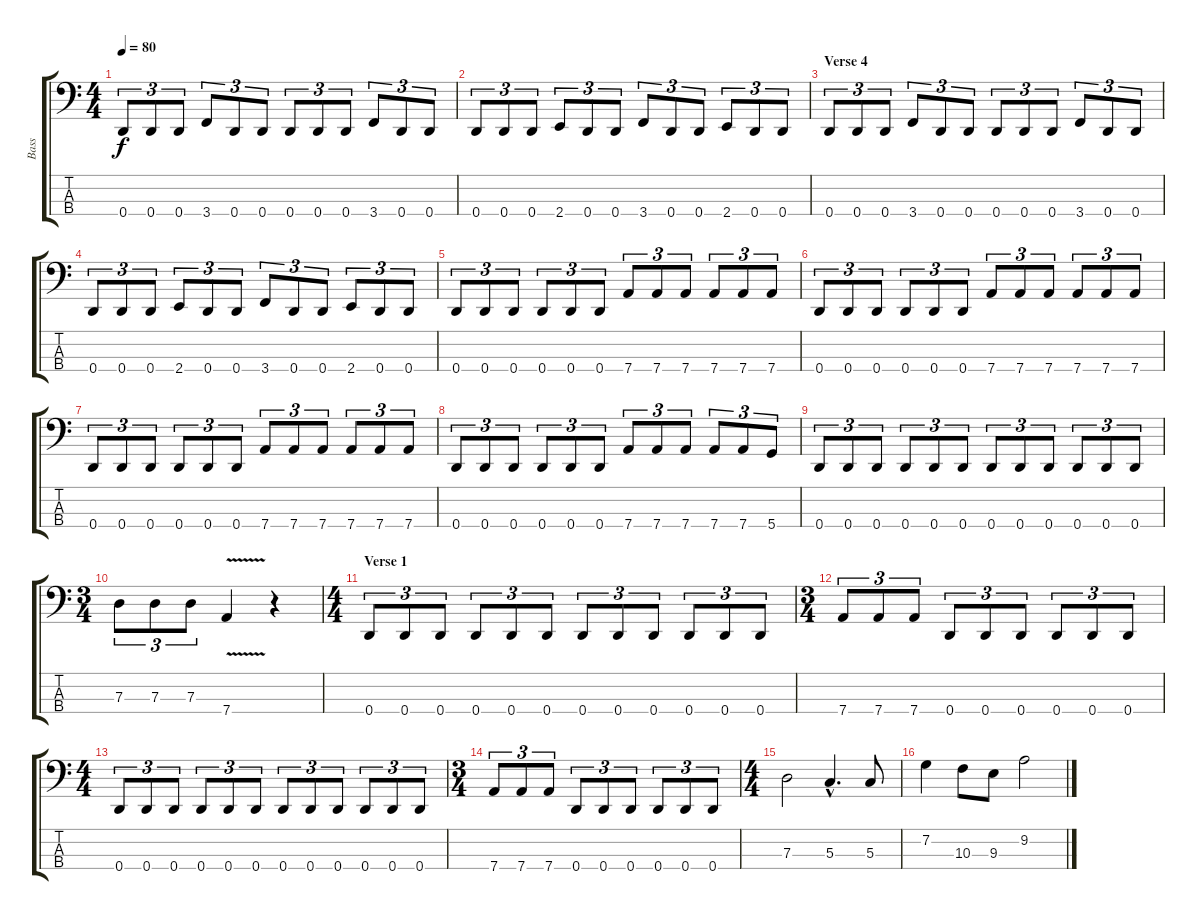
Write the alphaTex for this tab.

\track ("Bass" "Bass") {instrument electricbasspick}
\staff {score tabs}
\tuning (F2 C2 G1 D1) {hide}
\ts (4 4)
\tempo 80
\clef f4
\ks c
0.4.8{tu (3 2) dy f} 0.4.8{tu (3 2)} 0.4.8{tu (3 2)} 3.4.8{tu (3 2)} 0.4.8{tu (3 2)} 0.4.8{tu (3 2)} 0.4.8{tu (3 2)} 0.4.8{tu (3 2)} 0.4.8{tu (3 2)} 3.4.8{tu (3 2)} 0.4.8{tu (3 2)} 0.4.8{tu (3 2)} |
0.4.8{tu (3 2)} 0.4.8{tu (3 2)} 0.4.8{tu (3 2)} 2.4.8{tu (3 2)} 0.4.8{tu (3 2)} 0.4.8{tu (3 2)} 3.4.8{tu (3 2)} 0.4.8{tu (3 2)} 0.4.8{tu (3 2)} 2.4.8{tu (3 2)} 0.4.8{tu (3 2)} 0.4.8{tu (3 2)} |
\section ("" "Verse 4")
0.4.8{tu (3 2)} 0.4.8{tu (3 2)} 0.4.8{tu (3 2)} 3.4.8{tu (3 2)} 0.4.8{tu (3 2)} 0.4.8{tu (3 2)} 0.4.8{tu (3 2)} 0.4.8{tu (3 2)} 0.4.8{tu (3 2)} 3.4.8{tu (3 2)} 0.4.8{tu (3 2)} 0.4.8{tu (3 2)} |
0.4.8{tu (3 2)} 0.4.8{tu (3 2)} 0.4.8{tu (3 2)} 2.4.8{tu (3 2)} 0.4.8{tu (3 2)} 0.4.8{tu (3 2)} 3.4.8{tu (3 2)} 0.4.8{tu (3 2)} 0.4.8{tu (3 2)} 2.4.8{tu (3 2)} 0.4.8{tu (3 2)} 0.4.8{tu (3 2)} |
0.4.8{tu (3 2)} 0.4.8{tu (3 2)} 0.4.8{tu (3 2)} 0.4.8{tu (3 2)} 0.4.8{tu (3 2)} 0.4.8{tu (3 2)} 7.4.8{tu (3 2)} 7.4.8{tu (3 2)} 7.4.8{tu (3 2)} 7.4.8{tu (3 2)} 7.4.8{tu (3 2)} 7.4.8{tu (3 2)} |
0.4.8{tu (3 2)} 0.4.8{tu (3 2)} 0.4.8{tu (3 2)} 0.4.8{tu (3 2)} 0.4.8{tu (3 2)} 0.4.8{tu (3 2)} 7.4.8{tu (3 2)} 7.4.8{tu (3 2)} 7.4.8{tu (3 2)} 7.4.8{tu (3 2)} 7.4.8{tu (3 2)} 7.4.8{tu (3 2)} |
0.4.8{tu (3 2)} 0.4.8{tu (3 2)} 0.4.8{tu (3 2)} 0.4.8{tu (3 2)} 0.4.8{tu (3 2)} 0.4.8{tu (3 2)} 7.4.8{tu (3 2)} 7.4.8{tu (3 2)} 7.4.8{tu (3 2)} 7.4.8{tu (3 2)} 7.4.8{tu (3 2)} 7.4.8{tu (3 2)} |
0.4.8{tu (3 2)} 0.4.8{tu (3 2)} 0.4.8{tu (3 2)} 0.4.8{tu (3 2)} 0.4.8{tu (3 2)} 0.4.8{tu (3 2)} 7.4.8{tu (3 2)} 7.4.8{tu (3 2)} 7.4.8{tu (3 2)} 7.4.8{tu (3 2)} 7.4.8{tu (3 2)} 5.4.8{tu (3 2)} |
0.4.8{tu (3 2)} 0.4.8{tu (3 2)} 0.4.8{tu (3 2)} 0.4.8{tu (3 2)} 0.4.8{tu (3 2)} 0.4.8{tu (3 2)} 0.4.8{tu (3 2)} 0.4.8{tu (3 2)} 0.4.8{tu (3 2)} 0.4.8{tu (3 2)} 0.4.8{tu (3 2)} 0.4.8{tu (3 2)} |
\ts (3 4)
7.3.8{tu (3 2)} 7.3.8{tu (3 2)} 7.3.8{tu (3 2)} 7.4{v}.4 r.4 |
\ts (4 4)
\section ("" "Verse 1")
0.4.8{tu (3 2)} 0.4.8{tu (3 2)} 0.4.8{tu (3 2)} 0.4.8{tu (3 2)} 0.4.8{tu (3 2)} 0.4.8{tu (3 2)} 0.4.8{tu (3 2)} 0.4.8{tu (3 2)} 0.4.8{tu (3 2)} 0.4.8{tu (3 2)} 0.4.8{tu (3 2)} 0.4.8{tu (3 2)} |
\ts (3 4)
7.4.8{tu (3 2)} 7.4.8{tu (3 2)} 7.4.8{tu (3 2)} 0.4.8{tu (3 2)} 0.4.8{tu (3 2)} 0.4.8{tu (3 2)} 0.4.8{tu (3 2)} 0.4.8{tu (3 2)} 0.4.8{tu (3 2)} |
\ts (4 4)
0.4.8{tu (3 2)} 0.4.8{tu (3 2)} 0.4.8{tu (3 2)} 0.4.8{tu (3 2)} 0.4.8{tu (3 2)} 0.4.8{tu (3 2)} 0.4.8{tu (3 2)} 0.4.8{tu (3 2)} 0.4.8{tu (3 2)} 0.4.8{tu (3 2)} 0.4.8{tu (3 2)} 0.4.8{tu (3 2)} |
\ts (3 4)
7.4.8{tu (3 2)} 7.4.8{tu (3 2)} 7.4.8{tu (3 2)} 0.4.8{tu (3 2)} 0.4.8{tu (3 2)} 0.4.8{tu (3 2)} 0.4.8{tu (3 2)} 0.4.8{tu (3 2)} 0.4.8{tu (3 2)} |
\ts (4 4)
7.3.2 5.3{hac}.4{d} 5.3.8 |
7.2.4 10.3.8 9.3.8 9.2.2
